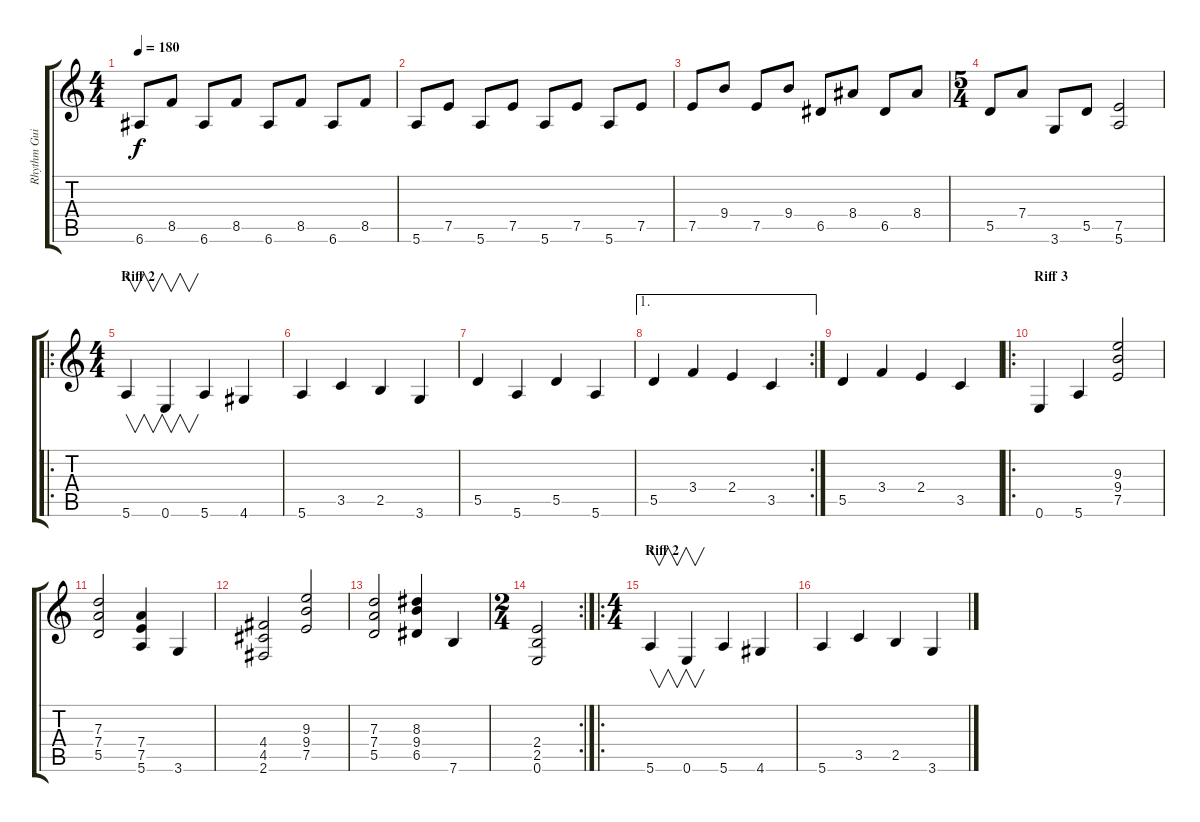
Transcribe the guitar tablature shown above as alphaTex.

\track ("Rhythm Guitar" "Rhythm Gui") {instrument overdrivenguitar}
\staff {score tabs}
\tuning (E4 B3 G3 D3 A2 E2) {hide}
\ts (4 4)
\tempo 180
\clef g2
\ks c
6.6.8{dy f} 8.5.8 6.6.8 8.5.8 6.6.8 8.5.8 6.6.8 8.5.8 |
5.6.8 7.5.8 5.6.8 7.5.8 5.6.8 7.5.8 5.6.8 7.5.8 |
7.5.8 9.4.8 7.5.8 9.4.8 6.5.8 8.4.8 6.5.8 8.4.8 |
\ts (5 4)
5.5.8 7.4.8 3.6.8 5.5.8 (7.5 5.6).2 |
\ro
\ts (4 4)
\section ("" "Riff 2")
5.6.4{v} 0.6.4{v} 5.6.4 4.6.4 |
5.6.4 3.5.4 2.5.4 3.6.4 |
5.5.4 5.6.4 5.5.4 5.6.4 |
\ae 1
\rc 2
5.5.4 3.4.4 2.4.4 3.5.4 |
5.5.4 3.4.4 2.4.4 3.5.4 |
\ro
\section ("" "Riff 3")
0.6.4 5.6.4 (9.3 9.4 7.5).2 |
(7.3 7.4 5.5).2 (7.4 7.5 5.6).4 3.6.4 |
(4.4 4.5 2.6).2 (9.3 9.4 7.5).2 |
(7.3 7.4 5.5).2 (8.3 9.4 6.5).4 7.6.4 |
\rc 2
\ts (2 4)
(2.4 2.5 0.6).2 |
\ro
\ts (4 4)
\section ("" "Riff 2")
5.6.4{v} 0.6.4{v} 5.6.4 4.6.4 |
5.6.4 3.5.4 2.5.4 3.6.4
